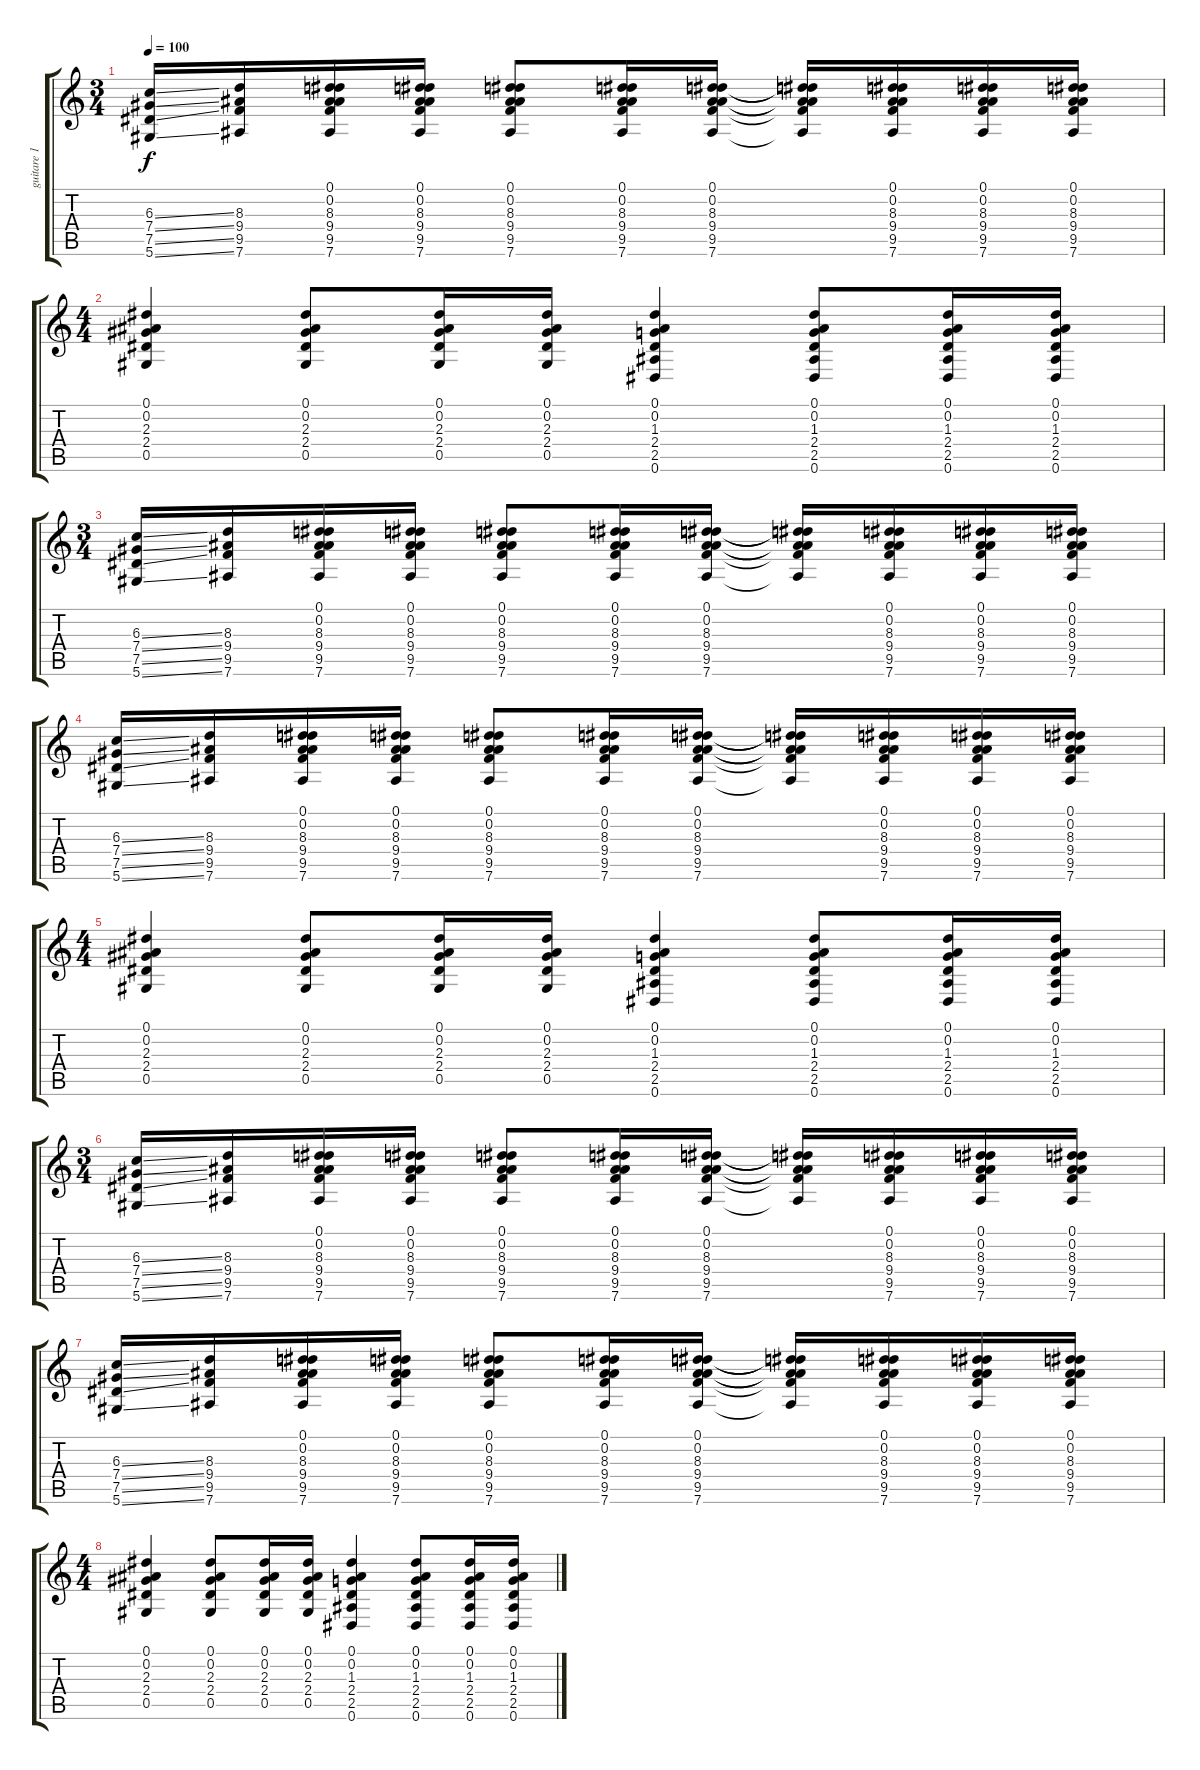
\track ("guitare 1" "guitare 1") {instrument acousticguitarsteel}
\staff {score tabs}
\tuning (Eb4 Bb3 Gb3 Db3 Ab2 Eb2) {hide}
\ts (3 4)
\tempo 100
\clef g2
\ks c
(6.3{ss} 7.4{ss} 7.5{ss} 5.6{ss}).16{dy f} (8.3 9.4 9.5 7.6).16 (0.1 0.2 8.3 9.4 9.5 7.6).16 (0.1 0.2 8.3 9.4 9.5 7.6).16 (0.1 0.2 8.3 9.4 9.5 7.6).8 (0.1 0.2 8.3 9.4 9.5 7.6).16 (0.1 0.2 8.3 9.4 9.5 7.6).16 (0.1{t} 0.2{t} 8.3{t} 9.4{t} 9.5{t} 7.6{t}).16 (0.1 0.2 8.3 9.4 9.5 7.6).16 (0.1 0.2 8.3 9.4 9.5 7.6).16 (0.1 0.2 8.3 9.4 9.5 7.6).16 |
\ts (4 4)
(0.1 0.2 2.3 2.4 0.5).4 (0.1 0.2 2.3 2.4 0.5).8 (0.1 0.2 2.3 2.4 0.5).16 (0.1 0.2 2.3 2.4 0.5).16 (0.1 0.2 1.3 2.4 2.5 0.6).4 (0.1 0.2 1.3 2.4 2.5 0.6).8 (0.1 0.2 1.3 2.4 2.5 0.6).16 (0.1 0.2 1.3 2.4 2.5 0.6).16 |
\ts (3 4)
(6.3{ss} 7.4{ss} 7.5{ss} 5.6{ss}).16 (8.3 9.4 9.5 7.6).16 (0.1 0.2 8.3 9.4 9.5 7.6).16 (0.1 0.2 8.3 9.4 9.5 7.6).16 (0.1 0.2 8.3 9.4 9.5 7.6).8 (0.1 0.2 8.3 9.4 9.5 7.6).16 (0.1 0.2 8.3 9.4 9.5 7.6).16 (0.1{t} 0.2{t} 8.3{t} 9.4{t} 9.5{t} 7.6{t}).16 (0.1 0.2 8.3 9.4 9.5 7.6).16 (0.1 0.2 8.3 9.4 9.5 7.6).16 (0.1 0.2 8.3 9.4 9.5 7.6).16 |
(6.3{ss} 7.4{ss} 7.5{ss} 5.6{ss}).16 (8.3 9.4 9.5 7.6).16 (0.1 0.2 8.3 9.4 9.5 7.6).16 (0.1 0.2 8.3 9.4 9.5 7.6).16 (0.1 0.2 8.3 9.4 9.5 7.6).8 (0.1 0.2 8.3 9.4 9.5 7.6).16 (0.1 0.2 8.3 9.4 9.5 7.6).16 (0.1{t} 0.2{t} 8.3{t} 9.4{t} 9.5{t} 7.6{t}).16 (0.1 0.2 8.3 9.4 9.5 7.6).16 (0.1 0.2 8.3 9.4 9.5 7.6).16 (0.1 0.2 8.3 9.4 9.5 7.6).16 |
\ts (4 4)
(0.1 0.2 2.3 2.4 0.5).4 (0.1 0.2 2.3 2.4 0.5).8 (0.1 0.2 2.3 2.4 0.5).16 (0.1 0.2 2.3 2.4 0.5).16 (0.1 0.2 1.3 2.4 2.5 0.6).4 (0.1 0.2 1.3 2.4 2.5 0.6).8 (0.1 0.2 1.3 2.4 2.5 0.6).16 (0.1 0.2 1.3 2.4 2.5 0.6).16 |
\ts (3 4)
(6.3{ss} 7.4{ss} 7.5{ss} 5.6{ss}).16 (8.3 9.4 9.5 7.6).16 (0.1 0.2 8.3 9.4 9.5 7.6).16 (0.1 0.2 8.3 9.4 9.5 7.6).16 (0.1 0.2 8.3 9.4 9.5 7.6).8 (0.1 0.2 8.3 9.4 9.5 7.6).16 (0.1 0.2 8.3 9.4 9.5 7.6).16 (0.1{t} 0.2{t} 8.3{t} 9.4{t} 9.5{t} 7.6{t}).16 (0.1 0.2 8.3 9.4 9.5 7.6).16 (0.1 0.2 8.3 9.4 9.5 7.6).16 (0.1 0.2 8.3 9.4 9.5 7.6).16 |
(6.3{ss} 7.4{ss} 7.5{ss} 5.6{ss}).16 (8.3 9.4 9.5 7.6).16 (0.1 0.2 8.3 9.4 9.5 7.6).16 (0.1 0.2 8.3 9.4 9.5 7.6).16 (0.1 0.2 8.3 9.4 9.5 7.6).8 (0.1 0.2 8.3 9.4 9.5 7.6).16 (0.1 0.2 8.3 9.4 9.5 7.6).16 (0.1{t} 0.2{t} 8.3{t} 9.4{t} 9.5{t} 7.6{t}).16 (0.1 0.2 8.3 9.4 9.5 7.6).16 (0.1 0.2 8.3 9.4 9.5 7.6).16 (0.1 0.2 8.3 9.4 9.5 7.6).16 |
\ts (4 4)
(0.1 0.2 2.3 2.4 0.5).4 (0.1 0.2 2.3 2.4 0.5).8 (0.1 0.2 2.3 2.4 0.5).16 (0.1 0.2 2.3 2.4 0.5).16 (0.1 0.2 1.3 2.4 2.5 0.6).4 (0.1 0.2 1.3 2.4 2.5 0.6).8 (0.1 0.2 1.3 2.4 2.5 0.6).16 (0.1 0.2 1.3 2.4 2.5 0.6).16
